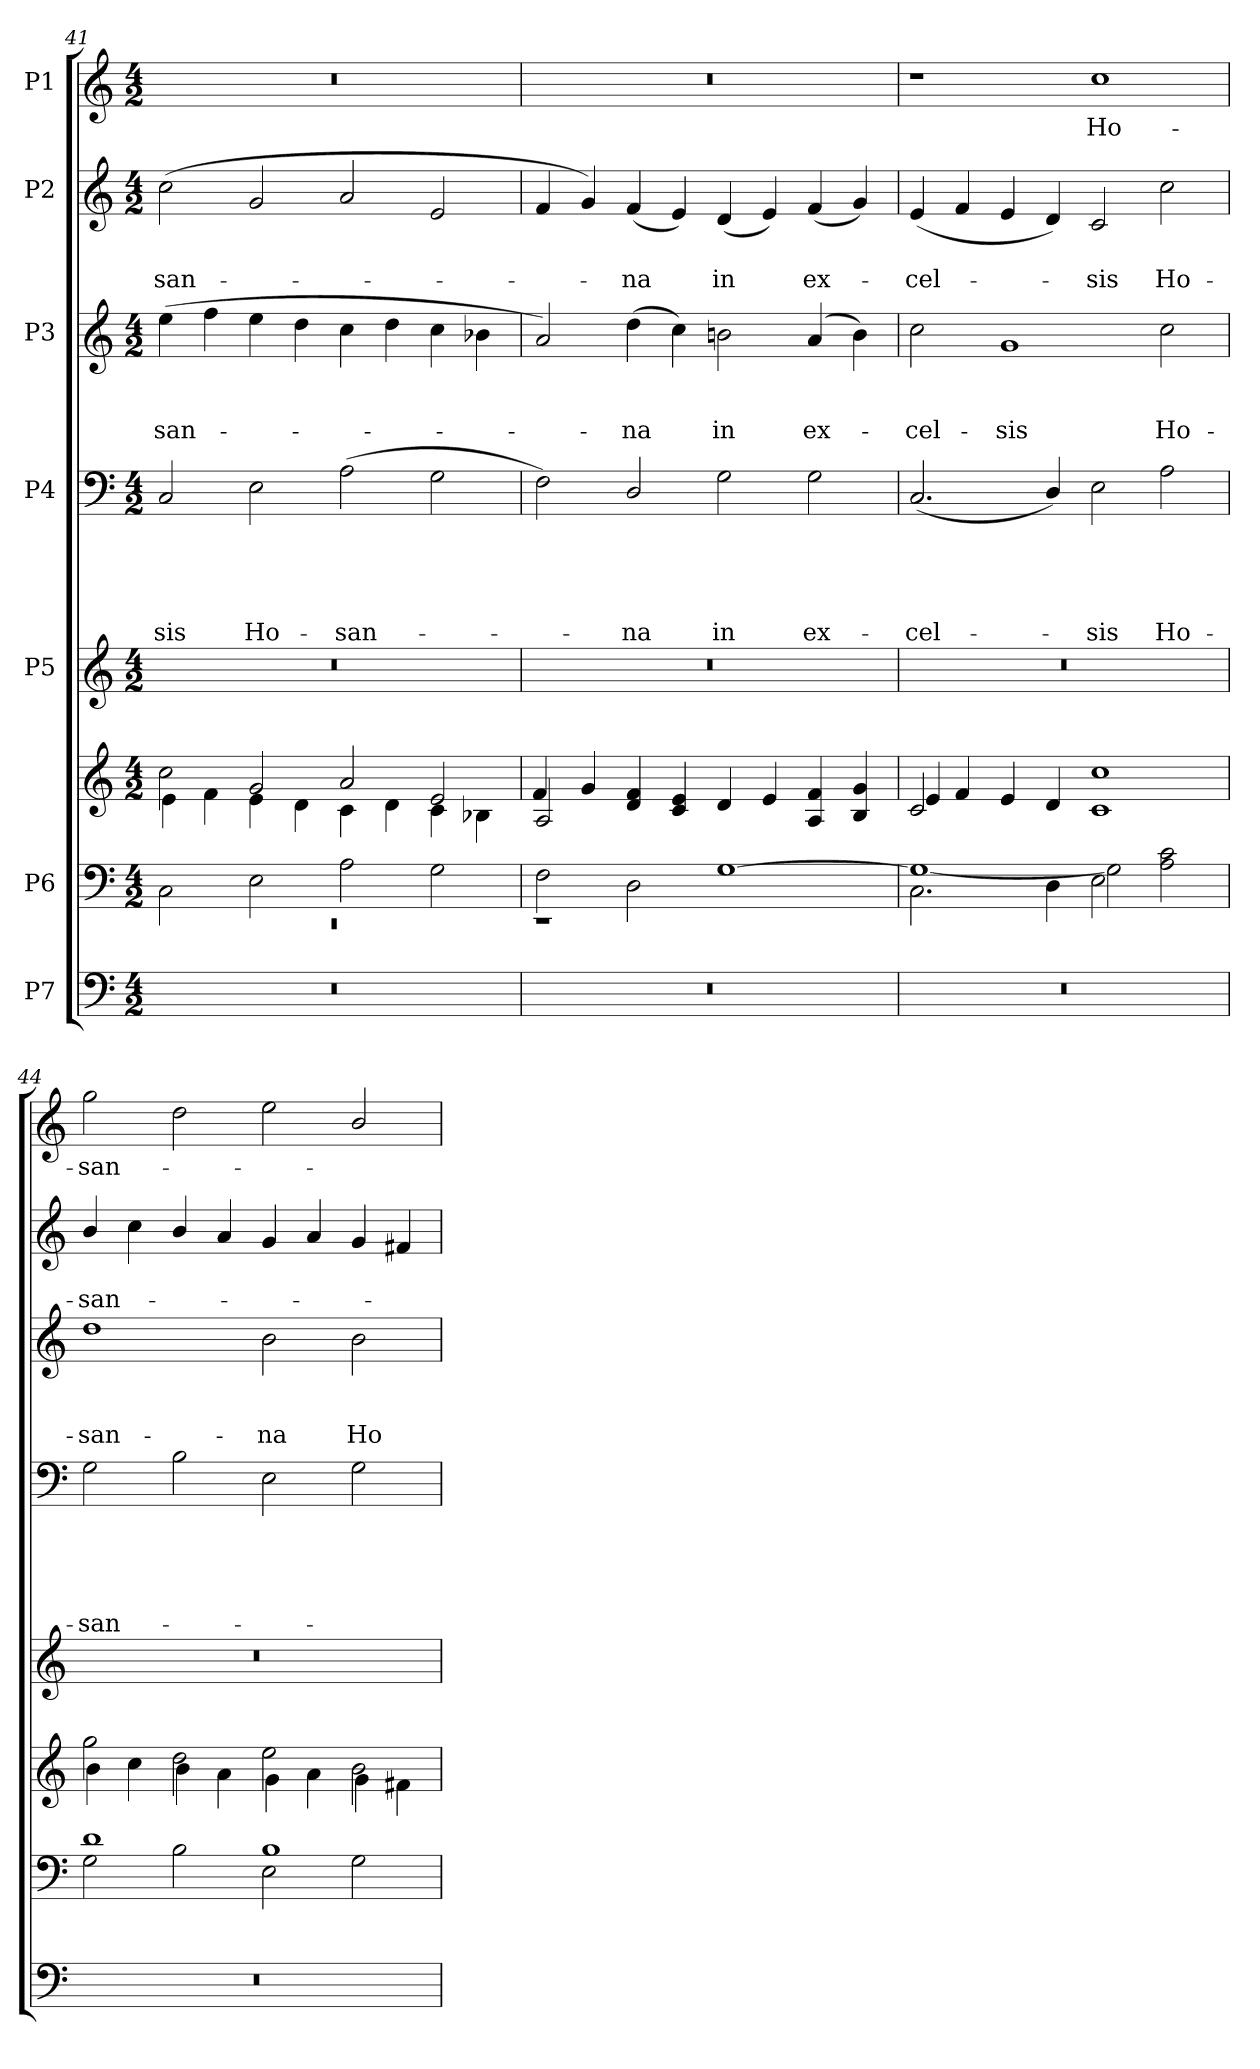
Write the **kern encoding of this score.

**kern	**kern	**kern	**kern	**kern	**text	**text	**text	**text	**text	**kern	**text	**text	**text	**kern	**text	**text	**kern	**text
*part7	*part6	*part6	*part5	*part4	*part4	*part4	*part4	*part4	*part4	*part3	*part3	*part3	*part3	*part2	*part2	*part2	*part1	*part1
*staff8	*staff7	*staff6	*staff5	*staff4	*staff4	*staff4	*staff4	*staff4	*staff4	*staff3	*staff3	*staff3	*staff3	*staff2	*staff2	*staff2	*staff1	*staff1
*I"P7	*I"P6	*	*I"P5	*I"P4	*	*	*	*	*	*I"P3	*	*	*	*I"P2	*	*	*I"P1	*
!!LO:PB:g=z
*clefF4	*clefF4	*clefG2	*clefG2	*clefF4	*	*	*	*	*	*clefG2	*	*	*	*clefG2	*	*	*clefG2	*
*	*	*	*	*	*	*	*	*	*	*ITrd7c12	*	*	*	*	*	*	*	*
*k[]	*k[]	*k[]	*k[]	*k[]	*	*	*	*	*	*k[]	*	*	*	*k[]	*	*	*k[]	*
*C:	*C:	*C:	*C:	*C:	*	*	*	*	*	*C:	*	*	*	*C:	*	*	*C:	*
*M4/2	*M4/2	*M4/2	*M4/2	*M4/2	*	*	*	*	*	*M4/2	*	*	*	*M4/2	*	*	*M4/2	*
=41	=41	=41	=41	=41	=41	=41	=41	=41	=41	=41	=41	=41	=41	=41	=41	=41	=41	=41
*	*^	*	*	*	*	*	*	*	*	*	*	*	*	*	*	*	*	*
!LO:N:vis=1	!	!LO:N:vis=1	!	!	!	!	!	!	!	!LO:LY:b	!	!	!	!LO:LY:b	!	!	!LO:LY:b	!LO:N:vis=1	!
*	*	*	*^	*	*	*	*	*	*	*	*	*	*	*	*	*	*	*	*
0r	2C\	0rEE	2cc\	4e\	0r	2C/	.	.	.	.	-sis	(<4e\	.	.	-san-	(<2cc\	.	-san-	0r	.
.	.	.	.	4f\	.	.	.	.	.	.	.	4f\	.	.	.	.	.	.	.	.
!	!	!	!	!	!	!	!	!	!	!	!LO:LY:b	!	!	!	!	!	!	!	!	!
.	2E\	.	2g/	4e\	.	2E\	.	.	.	.	Ho-	4e\	.	.	.	2g/	.	.	.	.
.	.	.	.	4d\	.	.	.	.	.	.	.	4d\	.	.	.	.	.	.	.	.
!	!	!	!	!	!	!	!	!	!	!	!LO:LY:b	!	!	!	!	!	!	!	!	!
.	2A\	.	2a/	4c\	.	(>2A\	.	.	.	.	-san-	4c\	.	.	.	2a/	.	.	.	.
.	.	.	.	4d\	.	.	.	.	.	.	.	4d\	.	.	.	.	.	.	.	.
.	2G\	.	2e/	4c\	.	2G\	.	.	.	.	.	4c\	.	.	.	2e/	.	.	.	.
.	.	.	.	4B-X\	.	.	.	.	.	.	.	4B-X\	.	.	.	.	.	.	.	.
=42	=42	=42	=42	=42	=42	=42	=42	=42	=42	=42	=42	=42	=42	=42	=42	=42	=42	=42	=42	=42
!LO:N:vis=1	!	!	!	!	!	!	!	!	!	!	!	!	!	!	!	!	!	!	!LO:N:vis=1	!
0r	2F\	1rEE	2A/	4f/	0r	2F\)	.	.	.	.	.	2A/)	.	.	.	4f/	.	.	0r	.
.	.	.	.	4g/	.	.	.	.	.	.	.	.	.	.	.	4g/)	.	.	.	.
!	!	!	!	!	!	!	!	!	!	!	!LO:LY:b	!	!	!	!LO:LY:b	!	!	!LO:LY:b	!	!
.	2D\	.	1.ryy	4d/ 4f/	.	2D/	.	.	.	.	-na	(>4d\	.	.	-na	(<4f/	.	-na	.	.
.	.	.	.	4c/ 4e/	.	.	.	.	.	.	.	4c\)	.	.	.	4e/)	.	.	.	.
!	!	!	!	!	!	!	!	!	!	!	!LO:LY:b	!	!	!	!LO:LY:b	!	!	!LO:LY:b	!	!
.	1ryy	[>1G	.	4d/	.	2G\	.	.	.	.	in	2Bni\	.	.	in	(<4d/	.	in	.	.
.	.	.	.	4e/	.	.	.	.	.	.	.	.	.	.	.	4e/)	.	.	.	.
!	!	!	!	!	!	!	!	!	!	!	!LO:LY:b	!	!	!	!LO:LY:b	!	!	!LO:LY:b	!	!
.	.	.	.	4A/ 4f/	.	2G\	.	.	.	.	ex-	(<4A/	.	.	ex-	(<4f/	.	ex-	.	.
.	.	.	.	4B/ 4g/	.	.	.	.	.	.	.	4B\)	.	.	.	4g/)	.	.	.	.
=43	=43	=43	=43	=43	=43	=43	=43	=43	=43	=43	=43	=43	=43	=43	=43	=43	=43	=43	=43	=43
!LO:N:vis=1	!	!	!	!	!	!	!	!	!	!	!LO:LY:b	!	!	!	!LO:LY:b	!	!	!LO:LY:b	!	!
0r	2.C\	1G_	2c/	4e/	0r	(<2.C/	.	.	.	.	-cel-	2c\	.	.	-cel-	(<4e/	.	-cel-	1r	.
.	.	.	.	4f/	.	.	.	.	.	.	.	.	.	.	.	4f/	.	.	.	.
!	!	!	!	!	!	!	!	!	!	!	!	!	!	!	!LO:LY:b	!	!	!	!	!
.	.	.	1.ryy	4e/	.	.	.	.	.	.	.	1G	.	.	-sis	4e/	.	.	.	.
.	4D\	.	.	4d/	.	4D/)	.	.	.	.	.	.	.	.	.	4d/)	.	.	.	.
!	!	!	!	!	!	!	!	!	!	!	!LO:LY:b	!	!	!	!	!	!	!LO:LY:b	!	!LO:LY:b
.	2E\	2G\]	.	1c 1cc	.	2E\	.	.	.	.	-sis	.	.	.	.	2c/	.	-sis	1cc	Ho-
!	!	!	!	!	!	!	!	!	!	!	!LO:LY:b	!	!	!	!LO:LY:b	!	!	!LO:LY:b	!	!
.	2A\ 2c\	2ryy	.	.	.	2A\	.	.	.	.	Ho-	2c\	.	.	Ho-	2cc\	.	Ho-	.	.
=44	=44	=44	=44	=44	=44	=44	=44	=44	=44	=44	=44	=44	=44	=44	=44	=44	=44	=44	=44	=44
!LO:N:vis=1	!	!	!	!	!	!	!	!	!	!	!LO:LY:b	!	!	!	!LO:LY:b	!	!	!LO:LY:b	!	!LO:LY:b
0r	2G\	1d	2gg\	4b\	0r	2G\	.	.	.	.	-san-	1d	.	.	-san-	4b/	.	-san-	2gg\	-san-
.	.	.	.	4cc\	.	.	.	.	.	.	.	.	.	.	.	4cc\	.	.	.	.
.	2B\	.	2dd\	4b\	.	2B\	.	.	.	.	.	.	.	.	.	4b/	.	.	2dd\	.
.	.	.	.	4a\	.	.	.	.	.	.	.	.	.	.	.	4a/	.	.	.	.
!	!	!	!	!	!	!	!	!	!	!	!	!	!	!	!LO:LY:b	!	!	!	!	!
.	2E\	1B	2ee\	4g\	.	2E\	.	.	.	.	.	2B\	.	.	-na	4g/	.	.	2ee\	.
.	.	.	.	4a\	.	.	.	.	.	.	.	.	.	.	.	4a/	.	.	.	.
!	!	!	!	!	!	!	!	!	!	!	!	!	!	!	!LO:LY:b	!	!	!	!	!
.	2G\	.	2b\	4g\	.	2G\	.	.	.	.	.	2B\	.	.	Ho-	4g/	.	.	2b/	.
.	.	.	.	4f#X\	.	.	.	.	.	.	.	.	.	.	.	4f#X/	.	.	.	.
*	*v	*v	*	*	*	*	*	*	*	*	*	*	*	*	*	*	*	*	*	*
*	*	*v	*v	*	*	*	*	*	*	*	*	*	*	*	*	*	*	*	*
=	=	=	=	=	=	=	=	=	=	=	=	=	=	=	=	=	=	=
*-	*-	*-	*-	*-	*-	*-	*-	*-	*-	*-	*-	*-	*-	*-	*-	*-	*-	*-
